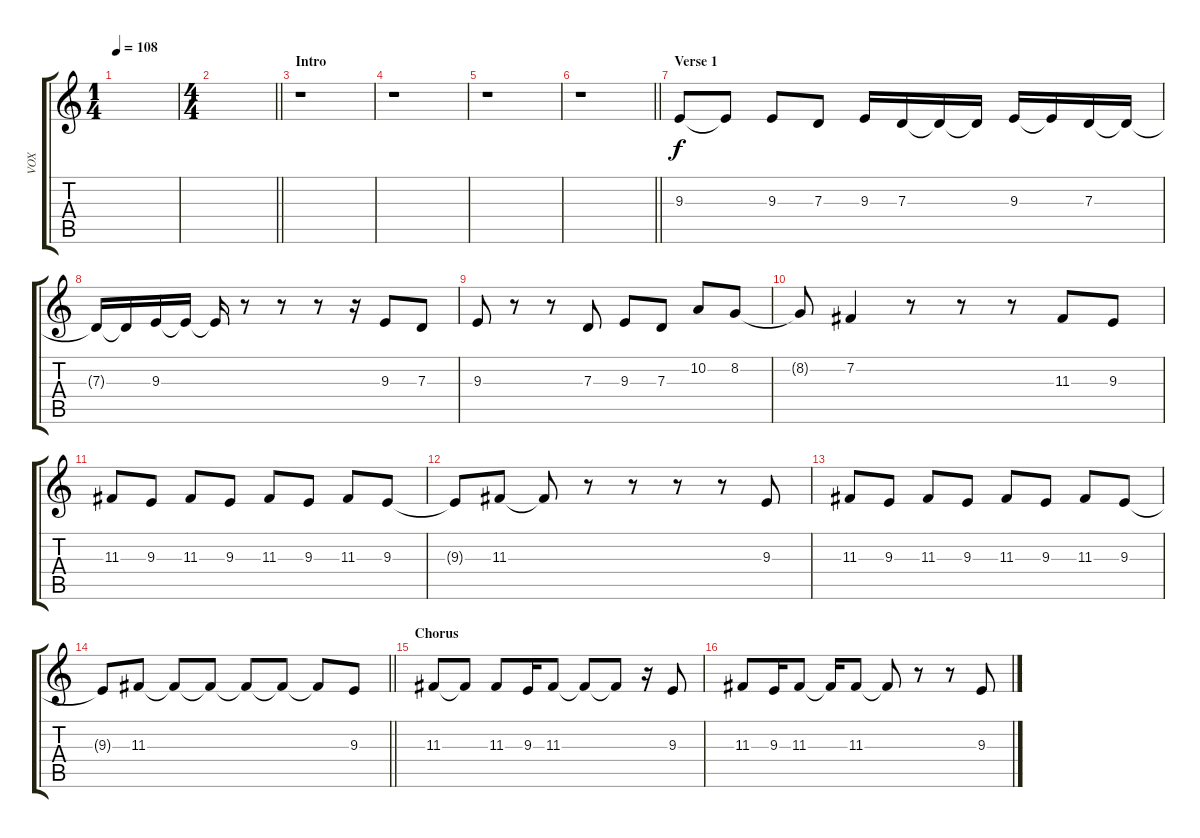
\track ("VOX" "VOX") {instrument flute}
\staff {score tabs}
\tuning (E4 B3 G3 D3 A2 E2) {hide}
\ts (1 4)
\tempo 108
\clef g2
\ks c
|
\ts (4 4)
\barLineRight lightlight
|
\section ("" "Intro")
r.1 |
r.1 |
r.1 |
\barLineRight lightlight
r.1 |
\section ("" "Verse 1")
9.3.8 9.3{t}.8 9.3.8 7.3.8 9.3.16 7.3.16 7.3{t}.16 7.3{t}.16 9.3.16 9.3{t}.16 7.3.16 7.3{t}.16 |
7.3{t}.16 7.3{t}.16 9.3.16 9.3{t}.16 9.3{t}.16 r.8 r.8 r.8 r.16 9.3.8 7.3.8 |
9.3.8 r.8 r.8 7.3.8 9.3.8 7.3.8 10.2.8 8.2.8 |
8.2{t}.8 7.2.4 r.8 r.8 r.8 11.3.8 9.3.8 |
11.3.8 9.3.8 11.3.8 9.3.8 11.3.8 9.3.8 11.3.8 9.3.8 |
9.3{t}.8 11.3.8 11.3{t}.8 r.8 r.8 r.8 r.8 9.3.8 |
11.3.8 9.3.8 11.3.8 9.3.8 11.3.8 9.3.8 11.3.8 9.3.8 |
\barLineRight lightlight
9.3{t}.8 11.3.8 11.3{t}.8 11.3{t}.8 11.3{t}.8 11.3{t}.8 11.3{t}.8 9.3.8 |
\section ("" "Chorus")
11.3.8 11.3{t}.8 11.3.8 9.3.16 11.3.8 11.3{t}.8 11.3{t}.8 r.16 9.3.8 |
11.3.8 9.3.16 11.3.8 11.3{t}.16 11.3.8 11.3{t}.8 r.8 r.8 9.3.8
